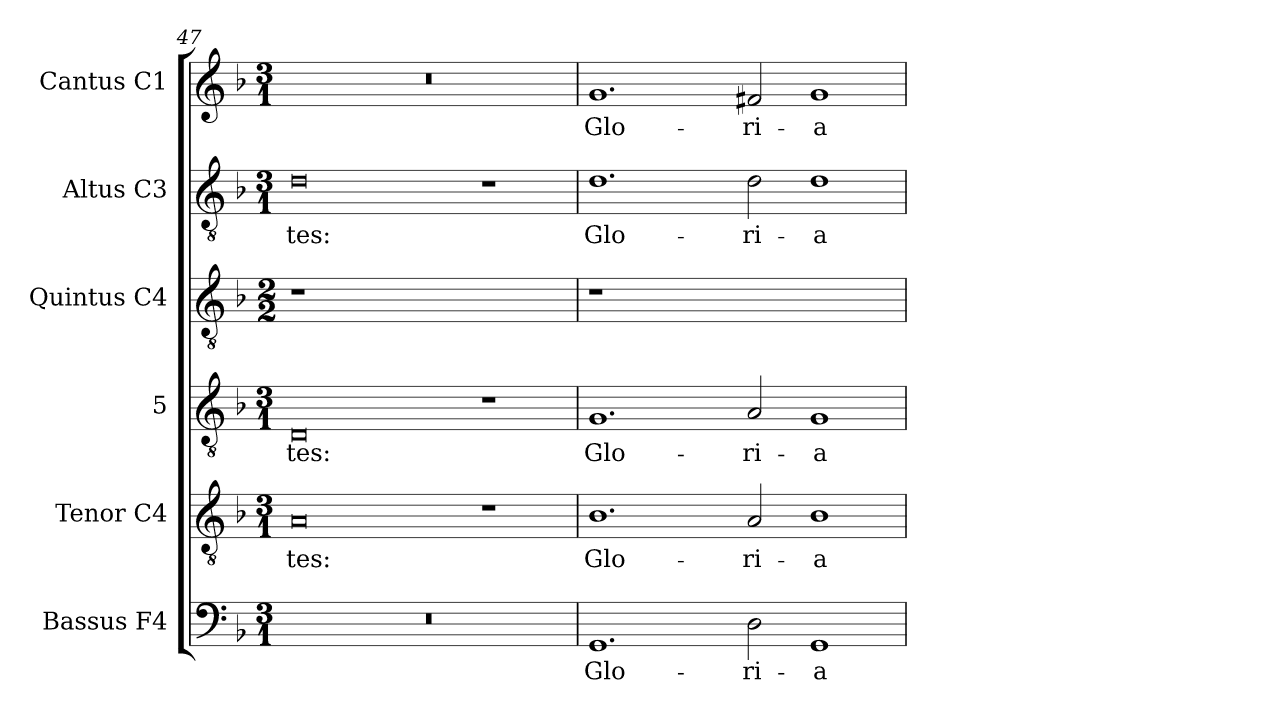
**kern	**text	**kern	**text	**kern	**text	**kern	**kern	**text	**kern	**text
*part6	*part6	*part5	*part5	*part4	*part4	*part3	*part2	*part2	*part1	*part1
*staff6	*staff6	*staff5	*staff5	*staff4	*staff4	*staff3	*staff2	*staff2	*staff1	*staff1
*I"Bassus  F4	*	*I"Tenor  C4	*	*I"5	*	*I"Quintus  C4	*I"Altus  C3	*	*I"Cantus  C1	*
*I'B	*	*I'T	*	*	*	*	*I'A	*	*I'C	*
*clefF4	*	*clefGv2	*	*clefGv2	*	*clefGv2	*clefGv2	*	*clefG2	*
*k[b-]	*	*k[b-]	*	*k[b-]	*	*k[b-]	*k[b-]	*	*k[b-]	*
*F:	*	*F:	*	*F:	*	*F:	*F:	*	*F:	*
*M3/1	*	*M3/1	*	*M3/1	*	*M2/2	*M3/1	*	*M3/1	*
=47	=47	=47	=47	=47	=47	=47	=47	=47	=47	=47
!	!	!	!LO:LY:b:cj	!	!LO:LY:b:cj	!	!	!LO:LY:b:cj	!	!
0.r	.	0A	-tes:	0D	-tes:	1r	0d	-tes:	0.r	.
.	.	.	.	.	.	0ryy	.	.	.	.
.	.	1r	.	1r	.	.	1r	.	.	.
=48	=48	=48	=48	=48	=48	=48	=48	=48	=48	=48
!	!LO:LY:b:cj	!	!LO:LY:b:cj	!	!LO:LY:b:cj	!	!	!LO:LY:b:cj	!	!LO:LY:b:cj
1.GG	Glo-	1.B-	Glo-	1.G	Glo-	1r	1.d	Glo-	1.g	Glo-
.	.	.	.	.	.	0ryy	.	.	.	.
!	!LO:LY:b:cj	!	!LO:LY:b:cj	!	!LO:LY:b:cj	!	!	!LO:LY:b:cj	!	!LO:LY:b:cj
2D\	-ri-	2A/	-ri-	2A/	-ri-	.	2d\	-ri-	2f#X/	-ri-
!	!LO:LY:b:cj	!	!LO:LY:b:cj	!	!LO:LY:b:cj	!	!	!LO:LY:b:cj	!	!LO:LY:b:cj
1GG	-a	1B-	-a	1G	-a	.	1d	-a	1g	-a
=	=	=	=	=	=	=	=	=	=	=
*-	*-	*-	*-	*-	*-	*-	*-	*-	*-	*-
